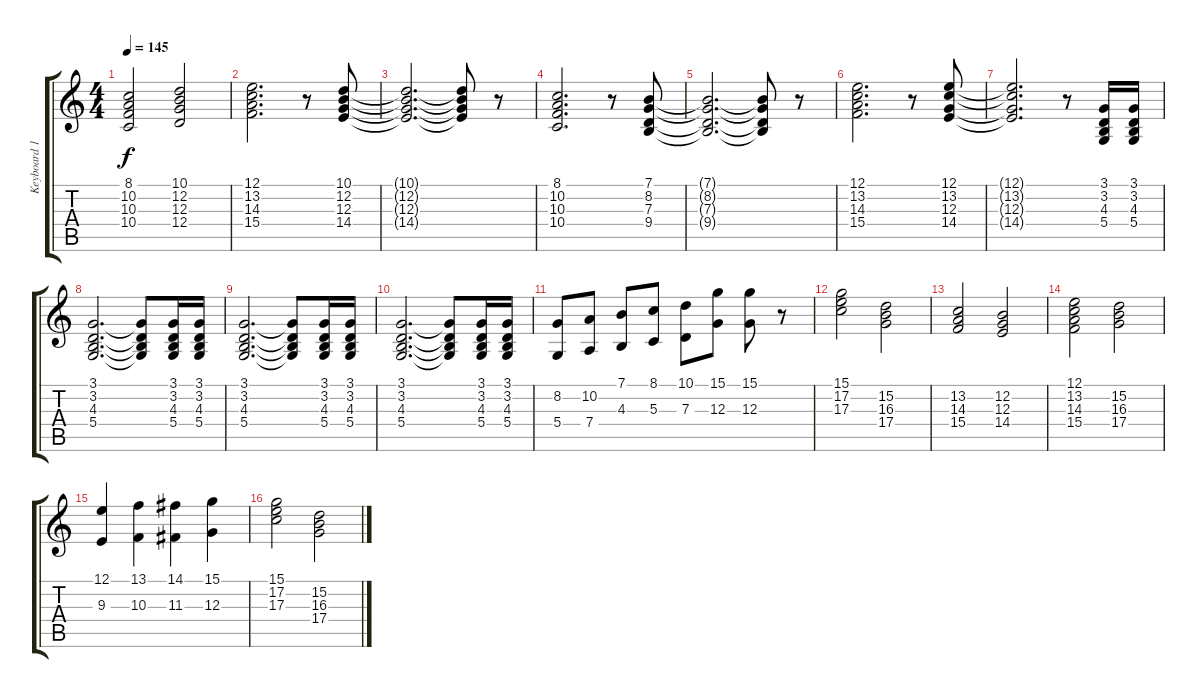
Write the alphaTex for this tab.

\track ("Keyboard 1 : Kotobuki Tsumugi" "Keyboard 1") {instrument lead2sawtooth}
\staff {score tabs}
\tuning (E4 B3 G3 D3 A2 E2) {hide}
\ts (4 4)
\tempo 145
\clef g2
\ks c
(8.1 10.2 10.3 10.4).2{dy f} (10.1 12.2 12.3 12.4).2 |
(12.1 13.2 14.3 15.4).2{d} r.8 (10.1 12.2 12.3 14.4).8 |
(10.1{t} 12.2{t} 12.3{t} 14.4{t}).2{d} (10.1{t} 12.2{t} 12.3{t} 14.4{t}).8 r.8 |
(8.1 10.2 10.3 10.4).2{d} r.8 (7.1 8.2 7.3 9.4).8 |
(7.1{t} 8.2{t} 7.3{t} 9.4{t}).2{d} (7.1{t} 8.2{t} 7.3{t} 9.4{t}).8 r.8 |
(12.1 13.2 14.3 15.4).2{d} r.8 (12.1 13.2 12.3 14.4).8 |
(12.1{t} 13.2{t} 12.3{t} 14.4{t}).2{d} r.8 (3.1 3.2 4.3 5.4).16 (3.1 3.2 4.3 5.4).16 |
(3.1 3.2 4.3 5.4).2{d} (3.1{t} 3.2{t} 4.3{t} 5.4{t}).8 (3.1 3.2 4.3 5.4).16 (3.1 3.2 4.3 5.4).16 |
(3.1 3.2 4.3 5.4).2{d} (3.1{t} 3.2{t} 4.3{t} 5.4{t}).8 (3.1 3.2 4.3 5.4).16 (3.1 3.2 4.3 5.4).16 |
(3.1 3.2 4.3 5.4).2{d} (3.1{t} 3.2{t} 4.3{t} 5.4{t}).8 (3.1 3.2 4.3 5.4).16 (3.1 3.2 4.3 5.4).16 |
(8.2 5.4).8 (10.2 7.4).8 (7.1 4.3).8 (8.1 5.3).8 (10.1 7.3).8 (15.1 12.3).8 (15.1 12.3).8 r.8 |
(15.1 17.2 17.3).2 (15.2 16.3 17.4).2 |
(13.2 14.3 15.4).2 (12.2 12.3 14.4).2 |
(12.1 13.2 14.3 15.4).2 (15.2 16.3 17.4).2 |
(12.1 9.3).4 (13.1 10.3).4 (14.1 11.3).4 (15.1 12.3).4 |
(15.1 17.2 17.3).2 (15.2 16.3 17.4).2
